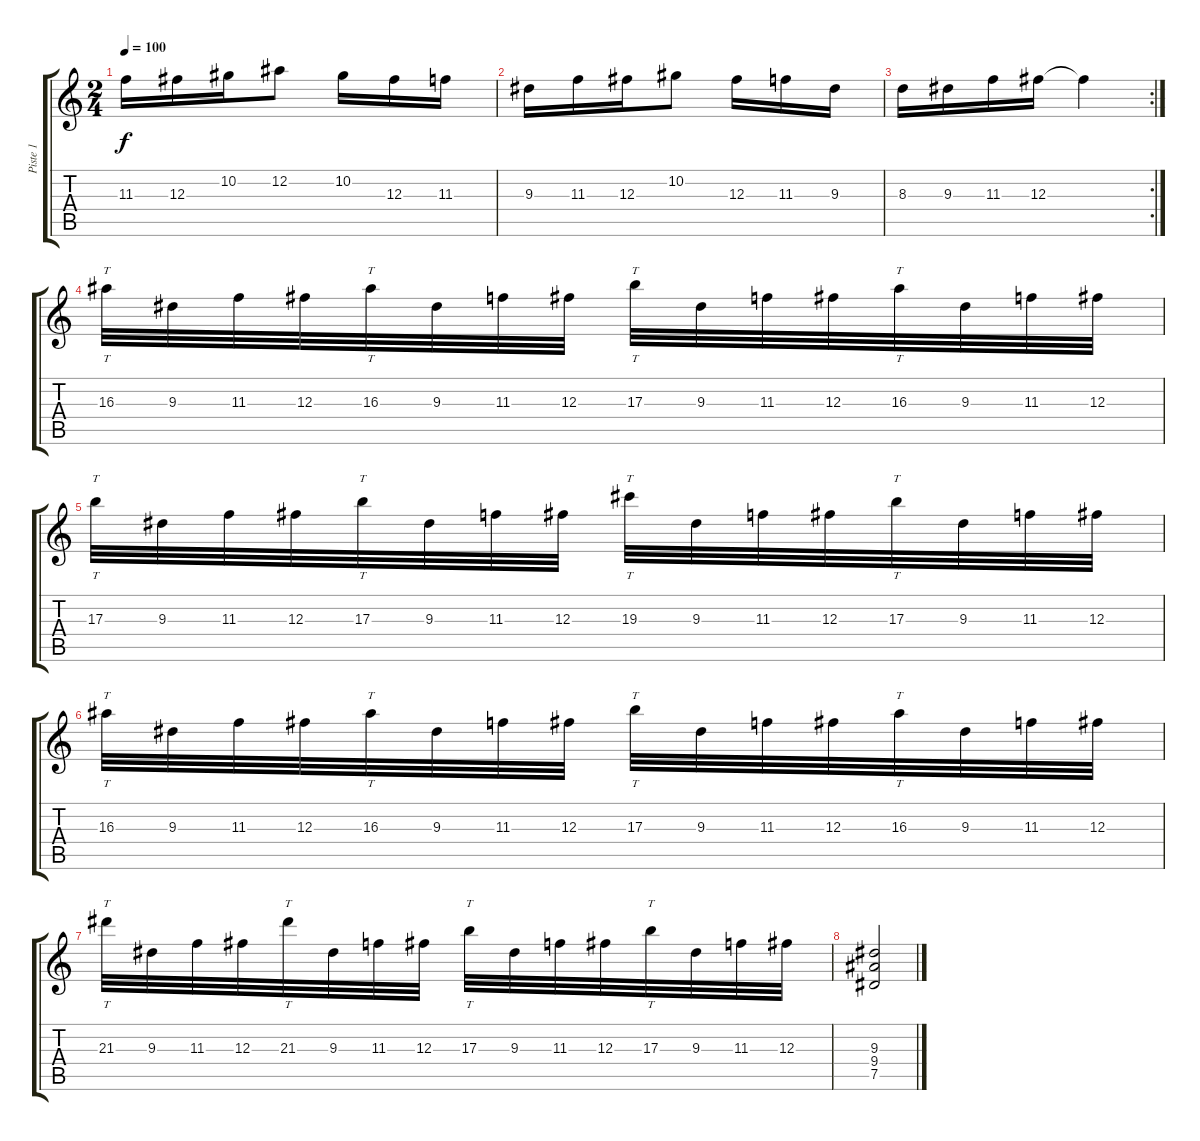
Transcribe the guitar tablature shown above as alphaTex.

\track ("Piste 1" "Piste 1") {instrument distortionguitar}
\staff {score tabs}
\tuning (Eb4 Bb3 Gb3 Db3 Ab2 Eb2) {hide}
\ts (2 4)
\tempo 100
\clef g2
\ks c
11.3.16{dy f} 12.3.16 10.2.16 12.2.8 10.2.16 12.3.16 11.3.16 |
9.3.16 11.3.16 12.3.16 10.2.8 12.3.16 11.3.16 9.3.16 |
\rc 2
8.3.16 9.3.16 11.3.16 12.3.16 12.3{t}.4 |
16.3.32{tt} 9.3.32 11.3.32 12.3.32 16.3.32{tt} 9.3.32 11.3.32 12.3.32 17.3.32{tt} 9.3.32 11.3.32 12.3.32 16.3.32{tt} 9.3.32 11.3.32 12.3.32 |
17.3.32{tt} 9.3.32 11.3.32 12.3.32 17.3.32{tt} 9.3.32 11.3.32 12.3.32 19.3.32{tt} 9.3.32 11.3.32 12.3.32 17.3.32{tt} 9.3.32 11.3.32 12.3.32 |
16.3.32{tt} 9.3.32 11.3.32 12.3.32 16.3.32{tt} 9.3.32 11.3.32 12.3.32 17.3.32{tt} 9.3.32 11.3.32 12.3.32 16.3.32{tt} 9.3.32 11.3.32 12.3.32 |
21.3.32{tt} 9.3.32 11.3.32 12.3.32 21.3.32{tt} 9.3.32 11.3.32 12.3.32 17.3.32{tt} 9.3.32 11.3.32 12.3.32 17.3.32{tt} 9.3.32 11.3.32 12.3.32 |
(9.3 9.4 7.5).2
